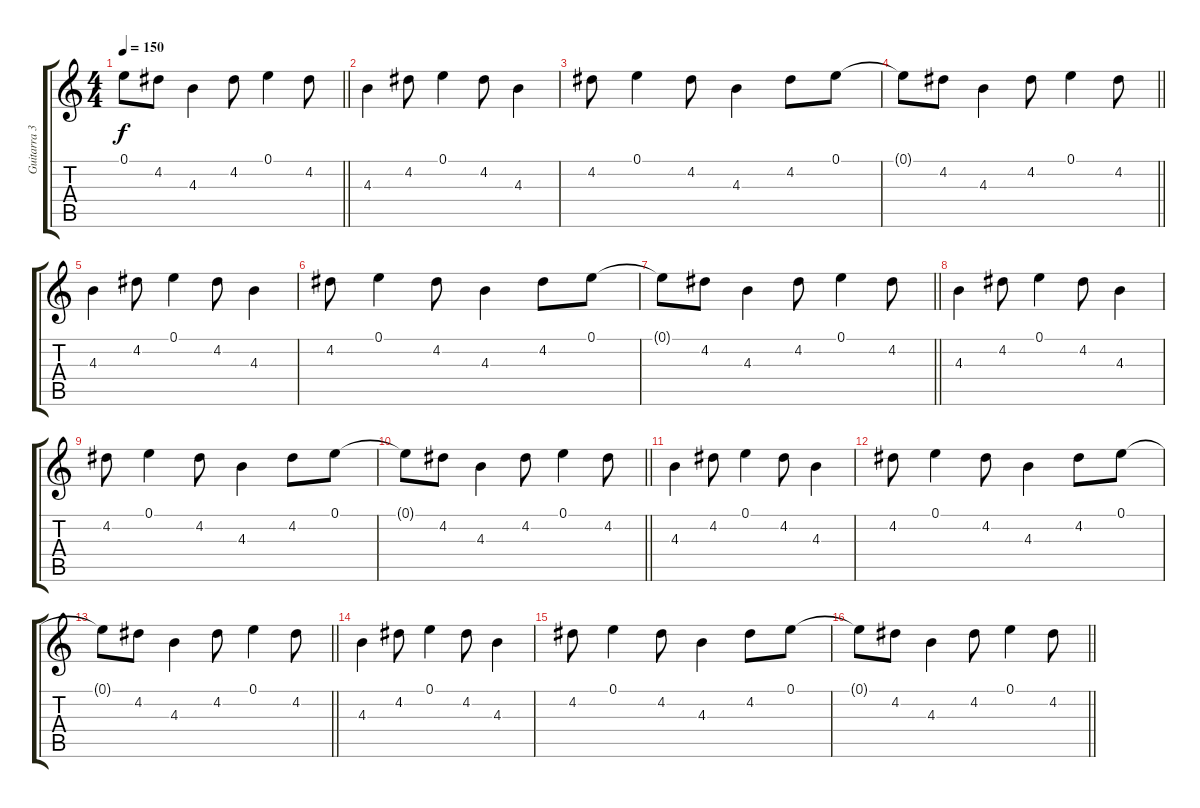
\track ("Guitarra 3" "Guitarra 3") {instrument acousticguitarsteel}
\staff {score tabs}
\tuning (E4 B3 G3 D3 A2 E2) {hide}
\ts (4 4)
\tempo 150
\clef g2
\barLineRight lightlight
\ks c
0.1{t}.8{dy f} 4.2.8 4.3.4 4.2.8 0.1.4 4.2.8 |
4.3.4 4.2.8 0.1.4 4.2.8 4.3.4 |
4.2.8 0.1.4 4.2.8 4.3.4 4.2.8 0.1.8 |
\barLineRight lightlight
0.1{t}.8 4.2.8 4.3.4 4.2.8 0.1.4 4.2.8 |
4.3.4 4.2.8 0.1.4 4.2.8 4.3.4 |
4.2.8 0.1.4 4.2.8 4.3.4 4.2.8 0.1.8 |
\barLineRight lightlight
0.1{t}.8 4.2.8 4.3.4 4.2.8 0.1.4 4.2.8 |
\section ("" "")
4.3.4 4.2.8 0.1.4 4.2.8 4.3.4 |
4.2.8 0.1.4 4.2.8 4.3.4 4.2.8 0.1.8 |
\barLineRight lightlight
0.1{t}.8 4.2.8 4.3.4 4.2.8 0.1.4 4.2.8 |
4.3.4 4.2.8 0.1.4 4.2.8 4.3.4 |
4.2.8 0.1.4 4.2.8 4.3.4 4.2.8 0.1.8 |
\barLineRight lightlight
0.1{t}.8 4.2.8 4.3.4 4.2.8 0.1.4 4.2.8 |
4.3.4 4.2.8 0.1.4 4.2.8 4.3.4 |
4.2.8 0.1.4 4.2.8 4.3.4 4.2.8 0.1.8 |
\barLineRight lightlight
0.1{t}.8 4.2.8 4.3.4 4.2.8 0.1.4 4.2.8
